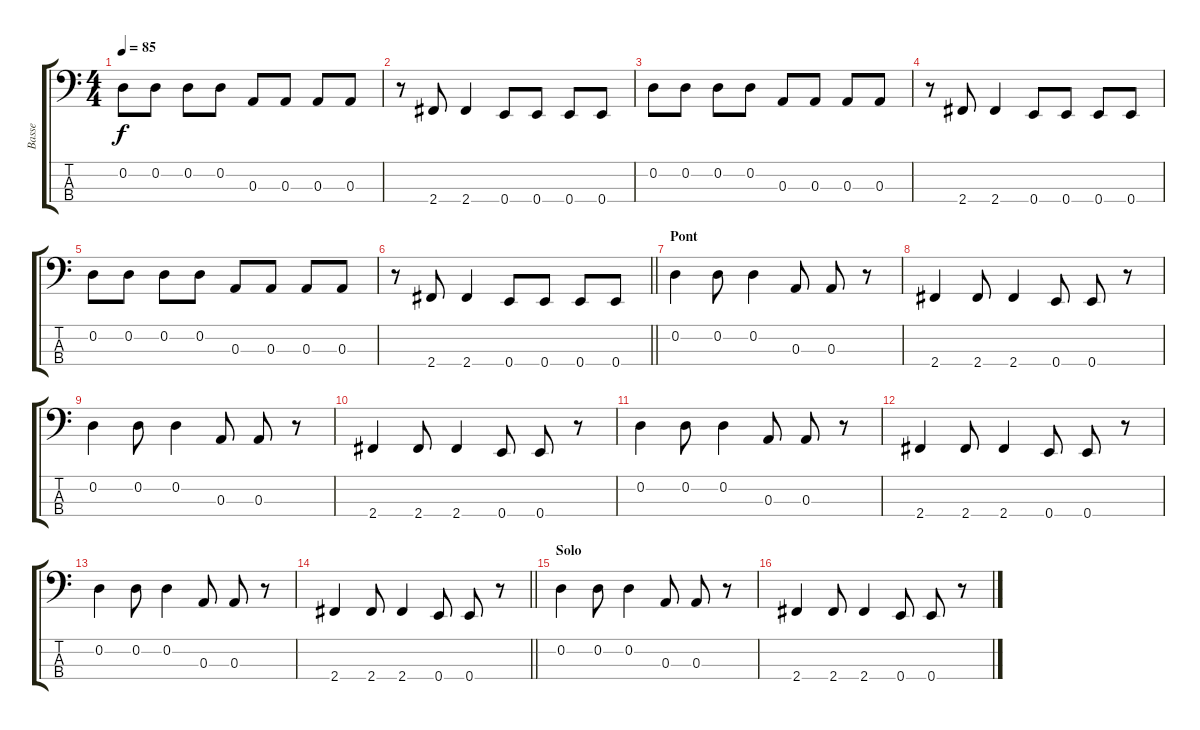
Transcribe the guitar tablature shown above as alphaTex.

\track ("Basse" "Basse") {instrument electricbassfinger}
\staff {score tabs}
\tuning (G2 D2 A1 E1) {hide}
\ts (4 4)
\tempo 85
\clef f4
\ks c
0.2.8{dy f} 0.2.8 0.2.8 0.2.8 0.3.8 0.3.8 0.3.8 0.3.8 |
r.8 2.4.8 2.4.4 0.4.8 0.4.8 0.4.8 0.4.8 |
0.2.8 0.2.8 0.2.8 0.2.8 0.3.8 0.3.8 0.3.8 0.3.8 |
r.8 2.4.8 2.4.4 0.4.8 0.4.8 0.4.8 0.4.8 |
0.2.8 0.2.8 0.2.8 0.2.8 0.3.8 0.3.8 0.3.8 0.3.8 |
\barLineRight lightlight
r.8 2.4.8 2.4.4 0.4.8 0.4.8 0.4.8 0.4.8 |
\section ("" "Pont")
0.2.4 0.2.8 0.2.4 0.3.8 0.3.8 r.8 |
2.4.4 2.4.8 2.4.4 0.4.8 0.4.8 r.8 |
0.2.4 0.2.8 0.2.4 0.3.8 0.3.8 r.8 |
2.4.4 2.4.8 2.4.4 0.4.8 0.4.8 r.8 |
0.2.4 0.2.8 0.2.4 0.3.8 0.3.8 r.8 |
2.4.4 2.4.8 2.4.4 0.4.8 0.4.8 r.8 |
0.2.4 0.2.8 0.2.4 0.3.8 0.3.8 r.8 |
\barLineRight lightlight
2.4.4 2.4.8 2.4.4 0.4.8 0.4.8 r.8 |
\section ("" "Solo")
0.2.4 0.2.8 0.2.4 0.3.8 0.3.8 r.8 |
2.4.4 2.4.8 2.4.4 0.4.8 0.4.8 r.8
